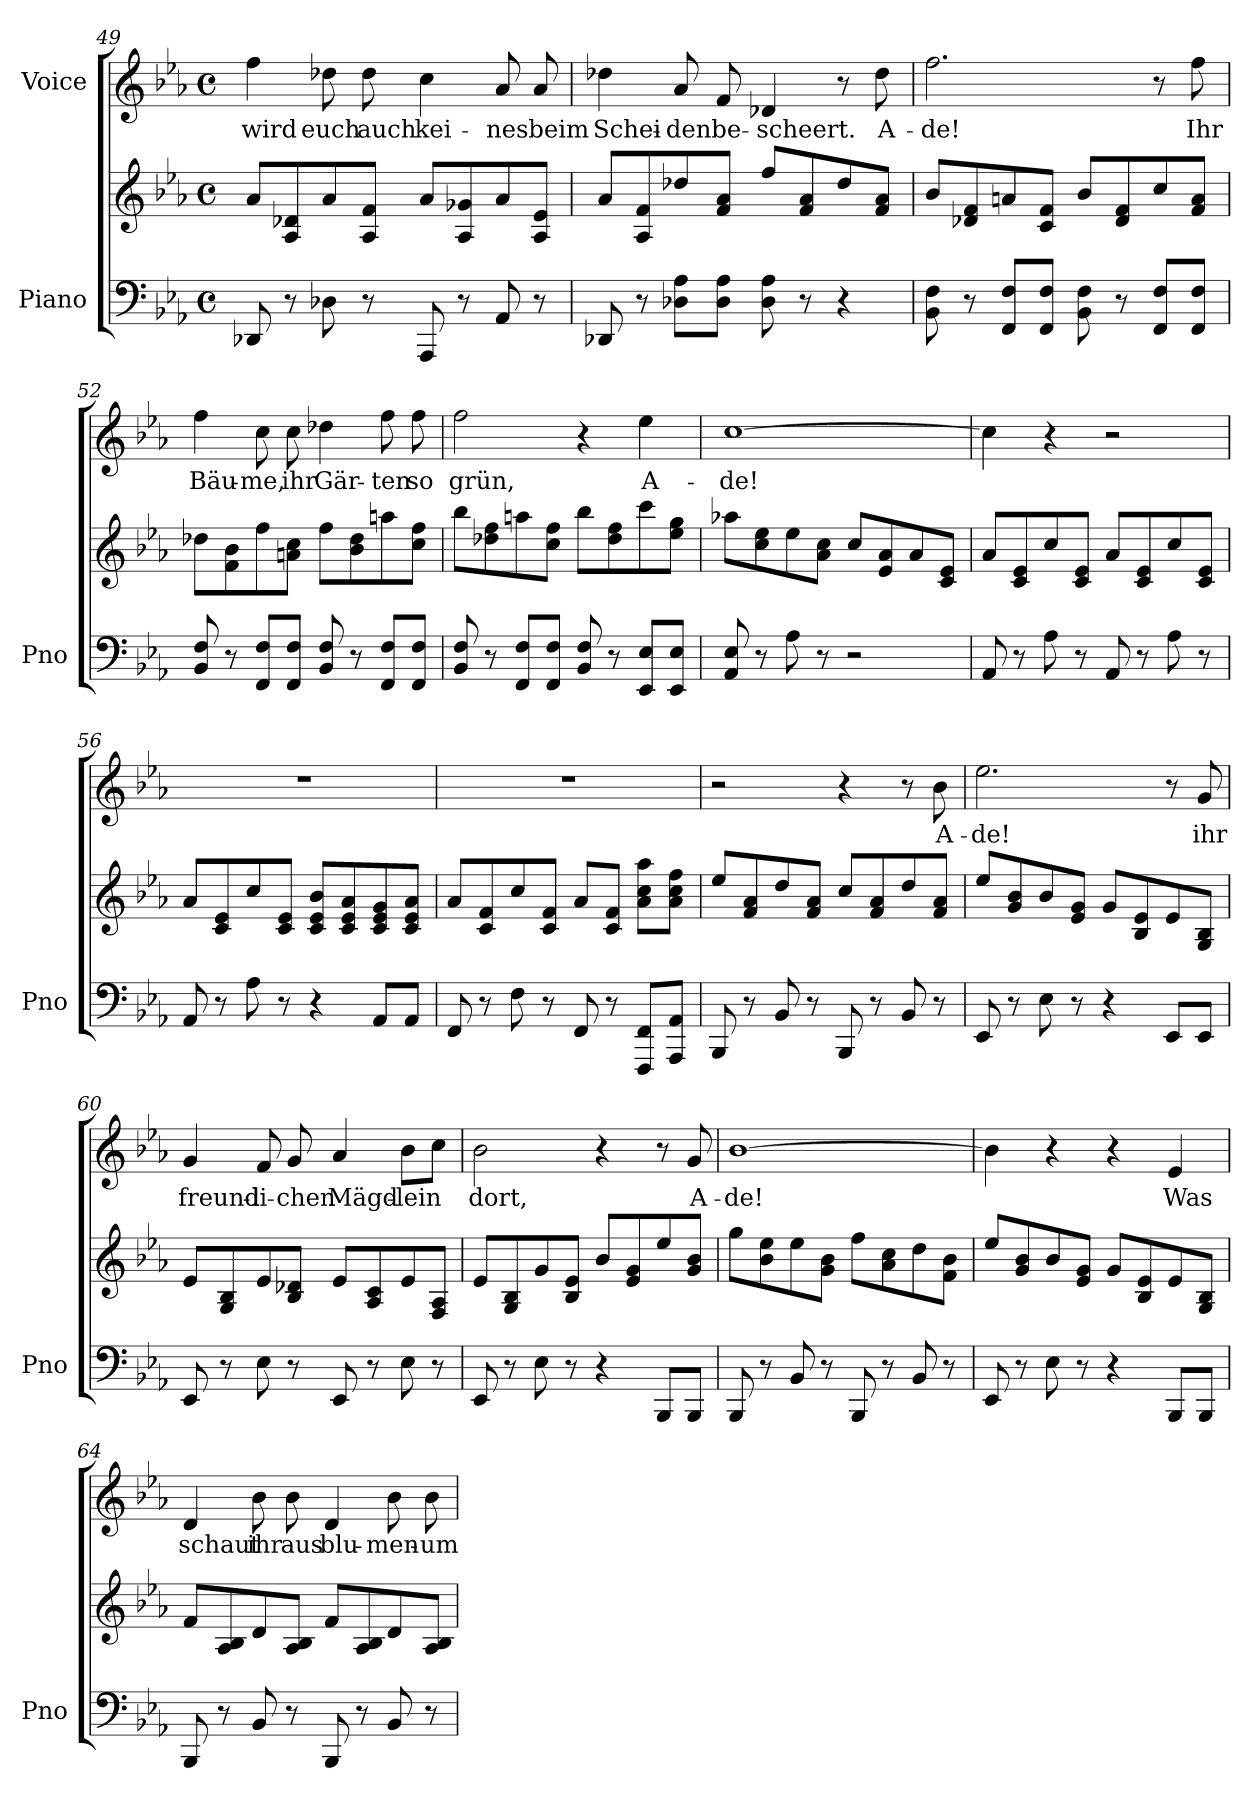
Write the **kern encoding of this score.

**kern	**kern	**kern	**text
*part2	*part2	*part1	*part1
*staff3	*staff2	*staff1	*staff1
*I"Piano	*	*I"Voice	*
*I'Pno	*	*	*
*clefF4	*clefG2	*clefG2	*
*k[b-e-a-]	*k[b-e-a-]	*k[b-e-a-]	*
*M4/4	*M4/4	*M4/4	*
*met(c)	*met(c)	*met(c)	*
=49	=49	=49	=49
8DD-X/	8a-/L	4ff\	wird
8r	8A-/ 8d-X/	.	.
8D-X\	8a-/	8dd-X\	euch
8r	8A-/ 8f/J	8dd-\	auch
8AAA-/	8a-/L	4cc\	kei-
8r	8A-/ 8g-X/	.	.
8AA-/	8a-/	8a-/	-nes
8r	8A-/ 8e-/J	8a-/	beim
=50	=50	=50	=50
8DD-X/	8a-/L	4dd-X\	Schei-
8r	8A-/ 8f/	.	.
8D-X\ 8A-\L	8dd-X/	8a-/	-den
8D-\ 8A-\J	8f/ 8a-/J	8f/	be-
8D-\ 8A-\	8ff/L	4d-X/	-scheert.
8r	8f/ 8a-/	.	.
4r	8dd-/	8r	.
.	8f/ 8a-/J	8dd-\	A-
=51	=51	=51	=51
8BB-\ 8F\	8b-/L	2.ff\	-de!
8r	8d-X/ 8f/	.	.
8FF/ 8F/L	8an/	.	.
8FF/ 8F/J	8c/ 8f/J	.	.
8BB-\ 8F\	8b-/L	.	.
8r	8d-/ 8f/	.	.
8FF/ 8F/L	8cc/	8r	.
8FF/ 8F/J	8f/ 8a/J	8ff\	Ihr
=52	=52	=52	=52
8BB-/ 8F/	8dd-X\L	4ff\	Bäu-
8r	8f\ 8b-\	.	.
8FF/ 8F/L	8ff\	8cc\	-me,
8FF/ 8F/J	8an\ 8cc\J	8cc\	ihr
8BB-/ 8F/	8ff\L	4dd-X\	Gär-
8r	8b-\ 8dd-\	.	.
8FF/ 8F/L	8aan\	8ff\	-ten
8FF/ 8F/J	8cc\ 8ff\J	8ff\	so
=53	=53	=53	=53
8BB-/ 8F/	8bb-\L	2ff\	grün,
8r	8dd-X\ 8ff\	.	.
8FF/ 8F/L	8aan\	.	.
8FF/ 8F/J	8cc\ 8ff\J	.	.
8BB-/ 8F/	8bb-\L	4r	.
8r	8dd-\ 8ff\	.	.
8EE-/ 8E-/L	8ccc\	4ee-\	A-
8EE-/ 8E-/J	8ee-\ 8gg\J	.	.
=54	=54	=54	=54
8AA-/ 8E-/	8aa-X\L	[1cc	-de!
8r	8cc\ 8ee-\	.	.
8A-\	8ee-\	.	.
8r	8a-\ 8cc\J	.	.
2r	8cc/L	.	.
.	8e-/ 8a-/	.	.
.	8a-/	.	.
.	8c/ 8e-/J	.	.
=55	=55	=55	=55
8AA-/	8a-/L	4cc\]	.
8r	8c/ 8e-/	.	.
8A-\	8cc/	4r	.
8r	8c/ 8e-/J	.	.
8AA-/	8a-/L	2r	.
8r	8c/ 8e-/	.	.
8A-\	8cc/	.	.
8r	8c/ 8e-/J	.	.
=56	=56	=56	=56
8AA-/	8a-/L	1r	.
8r	8c/ 8e-/	.	.
8A-\	8cc/	.	.
8r	8c/ 8e-/J	.	.
4r	8c/ 8e-/ 8b-/L	.	.
.	8c/ 8e-/ 8a-/	.	.
8AA-/L	8c/ 8e-/ 8g/	.	.
8AA-/J	8c/ 8e-/ 8a-/J	.	.
=57	=57	=57	=57
8FF/	8a-/L	1r	.
8r	8c/ 8f/	.	.
8F\	8cc/	.	.
8r	8c/ 8f/J	.	.
8FF/	8a-/L	.	.
8r	8c/ 8f/J	.	.
8FFF/ 8FF/L	8a-\ 8cc\ 8aa-\L	.	.
8AAA-/ 8AA-/J	8a-\ 8cc\ 8ff\J	.	.
=58	=58	=58	=58
8BBB-/	8ee-/L	2r	.
8r	8f/ 8a-/	.	.
8BB-/	8dd/	.	.
8r	8f/ 8a-/J	.	.
8BBB-/	8cc/L	4r	.
8r	8f/ 8a-/	.	.
8BB-/	8dd/	8r	.
8r	8f/ 8a-/J	8b-\	A-
=59	=59	=59	=59
8EE-/	8ee-/L	2.ee-\	-de!
8r	8g/ 8b-/	.	.
8E-\	8b-/	.	.
8r	8e-/ 8g/J	.	.
4r	8g/L	.	.
.	8B-/ 8e-/	.	.
8EE-/L	8e-/	8r	.
8EE-/J	8G/ 8B-/J	8g/	ihr
=60	=60	=60	=60
8EE-/	8e-/L	4g/	freund-
8r	8G/ 8B-/	.	.
8E-\	8e-/	8f/	-li-
8r	8B-/ 8d-X/J	8g/	-chen
8EE-/	8e-/L	4a-/	Mägd-
8r	8A-/ 8c/	.	.
8E-\	8e-/	8b-\L	-lein
8r	8F/ 8A-/J	8cc\J	.
=61	=61	=61	=61
8EE-/	8e-/L	2b-\	dort,
8r	8G/ 8B-/	.	.
8E-\	8g/	.	.
8r	8B-/ 8e-/J	.	.
4r	8b-/L	4r	.
.	8e-/ 8g/	.	.
8BBB-/L	8ee-/	8r	.
8BBB-/J	8g/ 8b-/J	8g/	A-
=62	=62	=62	=62
8BBB-/	8gg\L	[1b-	-de!
8r	8b-\ 8ee-\	.	.
8BB-/	8ee-\	.	.
8r	8g\ 8b-\J	.	.
8BBB-/	8ff\L	.	.
8r	8a-\ 8cc\	.	.
8BB-/	8dd\	.	.
8r	8f\ 8b-\J	.	.
=63	=63	=63	=63
8EE-/	8ee-/L	4b-\]	.
8r	8g/ 8b-/	.	.
8E-\	8b-/	4r	.
8r	8e-/ 8g/J	.	.
4r	8g/L	4r	.
.	8B-/ 8e-/	.	.
8BBB-/L	8e-/	4e-/	Was
8BBB-/J	8G/ 8B-/J	.	.
=64	=64	=64	=64
8BBB-/	8f/L	4d/	schaut
8r	8A-/ 8B-/	.	.
8BB-/	8d/	8b-\	ihr
8r	8A-/ 8B-/J	8b-\	aus
8BBB-/	8f/L	4d/	blu-
8r	8A-/ 8B-/	.	.
8BB-/	8d/	8b-\	-men-
8r	8A-/ 8B-/J	8b-\	-um-
=	=	=	=
*-	*-	*-	*-
